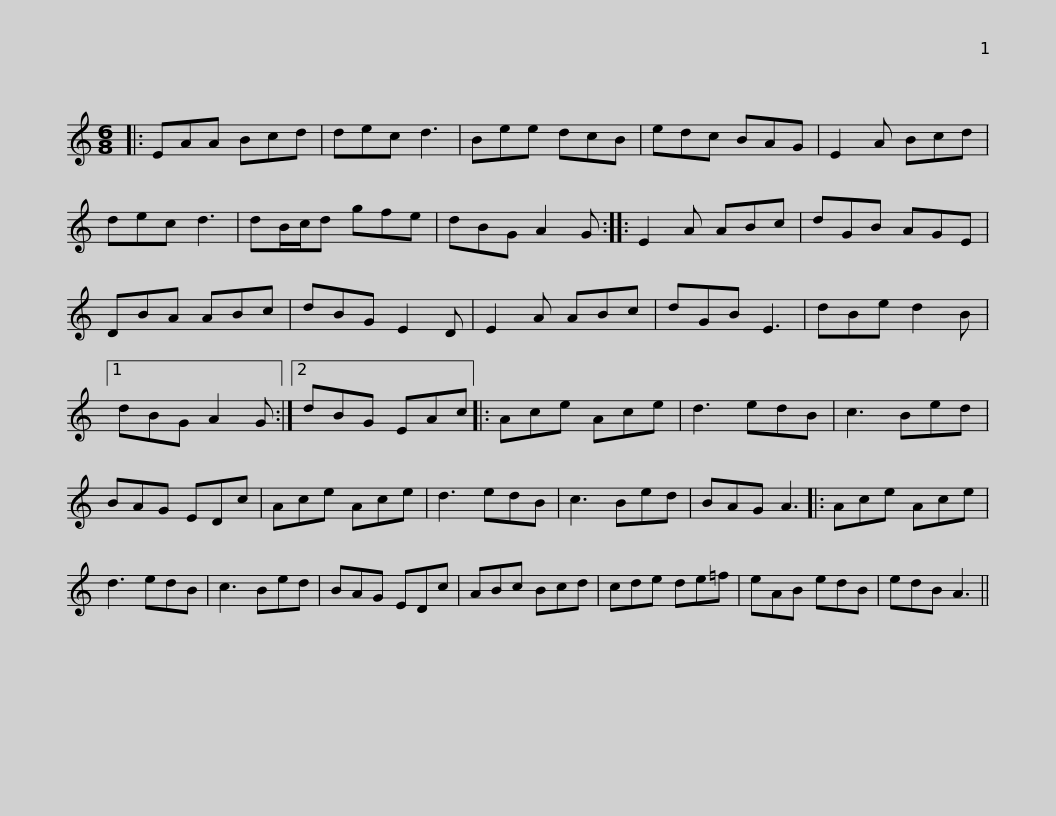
X:1
L:1/8
M:6/8
I:linebreak $
K:C
V:1 treble
V:1
|: EAA Bcd | dec d3 | Bee dcB | edc BAG | E2 A Bcd | %5
 dec d3 | dB/c/d gfe |$ dBG A2 G :: E2 A ABc | dGB AGE | %10
 DBA ABc | dBG E2 D | E2 A ABc | dGB E3 | dBe d2 B |1$ %15
 dBG A2 G :|2 dBG EAc |: Ace Ace | d3 edB | c3 Bed | %20
 BAG EDc | Ace Ace | d3 edB |$ c3 Bed | BAG A3 |: %25
 Ace Ace | d3 edB | c3 Bed | BAG EDc | ABc Bcd | %30
 cde de=f |$ eAB edB | edB A3 || %33
